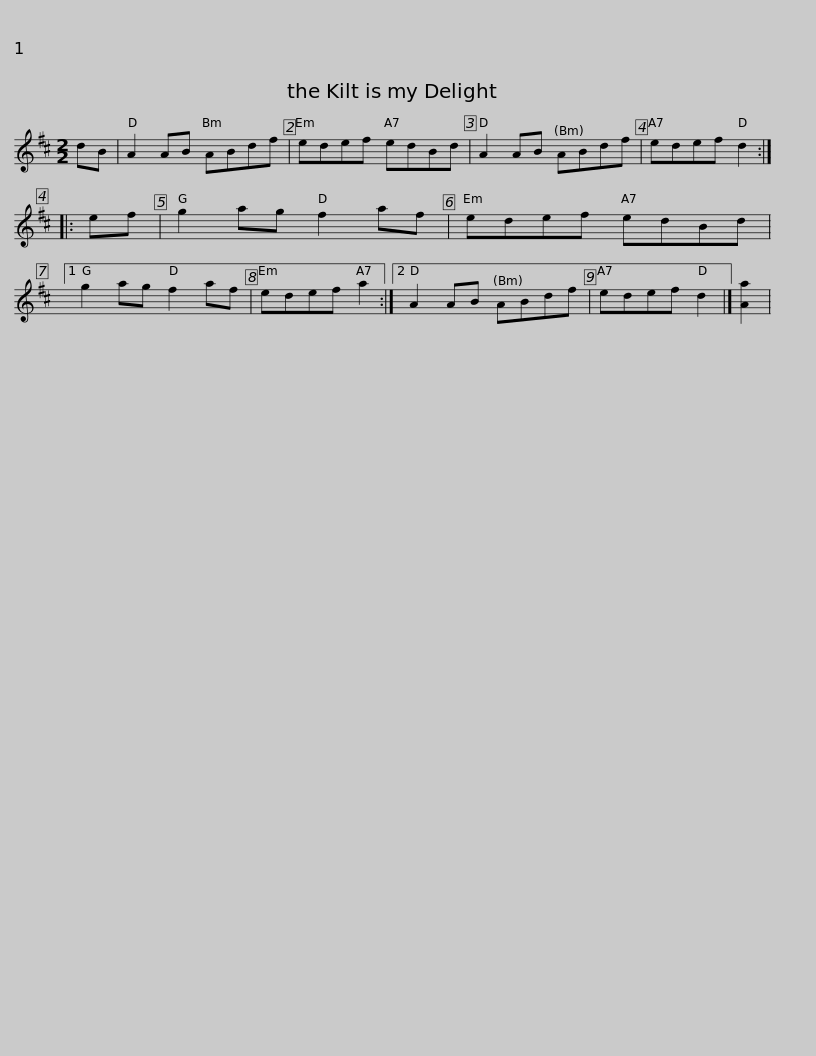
X:1
L:1/8
M:2/2
I:linebreak $
K:D
V:1 treble
V:1
 dB | A2 AB ABdf | edef edBd | A2 AB ABdf | edef d2 :: %5
 ef | g2 ag f2 af |$ edef edBd |1 g2 ag f2 af | edef a2 :|2 %10
 A2 AB ABdf | edef d2 |] [Aa]2 | %13
